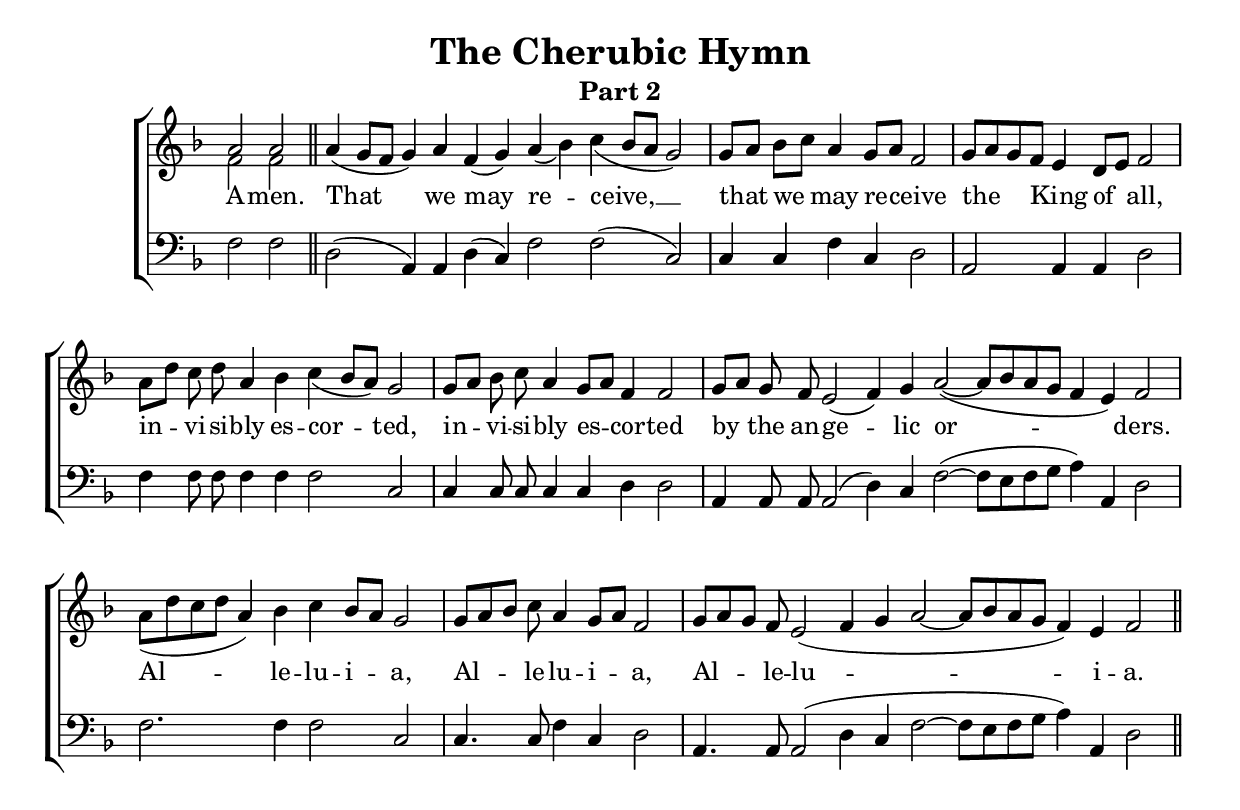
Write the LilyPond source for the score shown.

\include "global_include.ly"
  
  \header {
    title = "The Cherubic Hymn"
    subtitle = "Part 2"
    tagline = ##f
  }

sopranoVoice = \relative c'' {
  a2 a \bar "||"
}

altoVoice = \relative c' {
  f2 f2 \bar "||"
  \stemNeutral
  a4( g8[ f] g4) a f4( g) a( bf) c( bf8[ a] g2) \bar "|"
  g8[ a] bf[ c] a4 g8[ a] f2 \bar "|" g8[ a g f] e4 d8[ e] f2 \bar "|"
  a8[ d] c d a4 bf c( bf8[ a]) g2 \bar "|" g8[ a] bf c a4 g8[ a] f4 f2 \bar "|"
  g8[ a] g f e2( f4) g a2(~ a8[ bf a g] f4 e) f2 \bar "|"
  a8[( d c d] a4) bf c bf8[ a] g2 \bar "|" g8[ a bf] c a4 g8[ a] f2 \bar "|"
  g8[ a g] f e2( f4 g a2~ a8[ bf a g] f4) e f2 \bar "||"
}

tenorVoice = \relative c' {

}

bassVoice = \relative c {
  \voiceOne
  \stemNeutral
  f2 f2 \bar "||"
  d2( a4) a d4( c) f2 f( c)
  c4 c f c d2
  a2 a4 a d2
  f4 f8 f f4 f f2 c
  c4 c8 c c4 c d d2
  a4 a8 a a2( d4) c f2~( f8[ e f g] a4) a, d2
  
  f2. f4 f2 c
  c4. c8 f4 c d2
  a4. a8 a2( d4 c f2~ f8[ e f g] a4) a, d2
}

words = \lyricmode {
  A -- men.
  That we may re -- ceive, __ that we may re -- ceive the King of all,
  in -- vi -- si -- bly es -- cor -- ted, in -- vi -- si -- bly es -- cor -- ted by the an -- ge -- lic or -- ders.
  Al -- le -- lu -- i -- a, Al -- le -- lu -- i -- a, Al -- le -- lu -- i -- a.
}

\include "global_score.ly"
